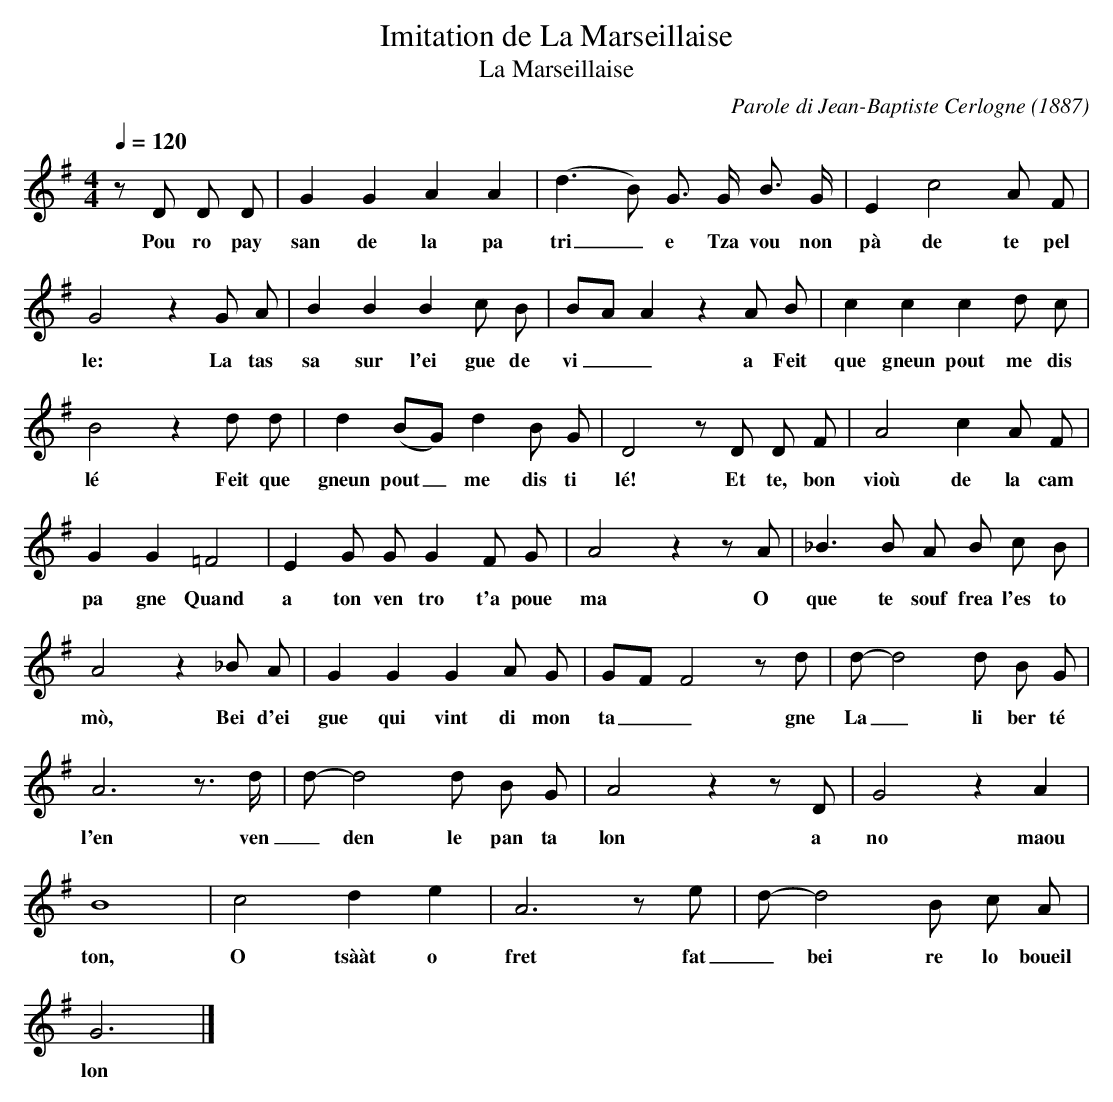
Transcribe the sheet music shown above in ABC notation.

X:1
T:Imitation de La Marseillaise
T:La Marseillaise
C:Parole di Jean-Baptiste Cerlogne (1887)
Q:1/4=120
V:1
M:4/4
L:1/8
K:G
z D D D |G2 G2 A2 A2 |(d3B) G3/2 G/ B3/2 G/ |E2 c4 A F |
w:Pou ro pay san de la pa tri_ e Tza vou non pà de te pel
G4 z2 G A |B2 B2 B2 c B |BA A2 z2 A B |c2 c2 c2 d c |
w:le: La tas sa sur l'ei gue de vi__a Feit que gneun pout me dis ti
B4 z2 d d |d2 (BG) d2 B G |D4 z D D F |A4 c2 A F |
w:lé Feit que gneun pout_ me dis ti lé! Et te, bon vioù de la cam
G2 G2 =F4 |E2 G G G2 F G |A4 z2 z A |_B3 B A B c B |
w:pa gne Quand a ton ven tro t'a poue ma O que te souf frea l'es to
A4 z2 _B A |G2 G2 G2 A G |GF F4 z d |d-d4d B G |
w:mò, Bei d'ei gue qui vint di mon ta__gne La _li ber té no
A6 z3/2 d/ |d-d4d B G |A4 z2 z D |G4 z2 A2 |
w:l'en ven _den le pan ta lon a no maou
B8 |c4 d2 e2 |A6 z e |d-d4B c A |
w:ton, O tsààt o fret fat _bei re lo boueil
G6 |]
w:lon
     %End of file
